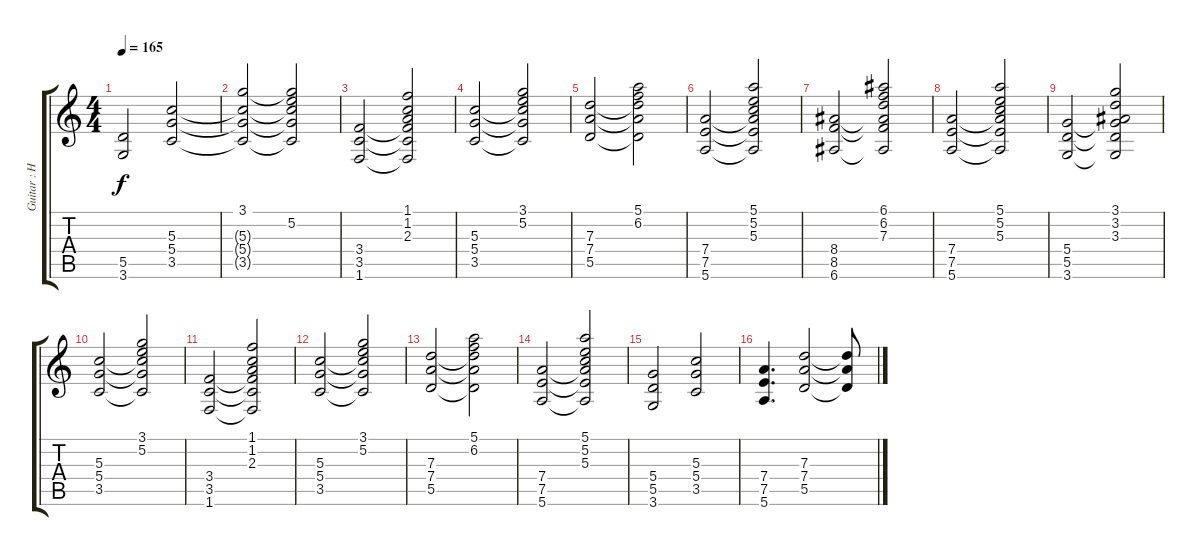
\track ("Guitar : Hirasawa Yui - San" "Guitar : H") {instrument distortionguitar}
\staff {score tabs}
\tuning (E4 B3 G3 D3 A2 E2) {hide}
\ts (4 4)
\tempo 165
\clef g2
\ks c
(5.5 3.6).2{dy f} (5.3 5.4 3.5).2 |
(3.1 5.3{t} 5.4{t} 3.5{t}).2 (3.1{t} 5.2 5.3{t} 5.4{t} 3.5{t}).2 |
(3.4 3.5 1.6).2 (1.1 1.2 2.3 3.4{t} 3.5{t} 1.6{t}).2 |
(5.3 5.4 3.5).2 (3.1 5.2 5.3{t} 5.4{t} 3.5{t}).2 |
(7.3 7.4 5.5).2 (5.1 6.2 7.3{t} 7.4{t} 5.5{t}).2 |
(7.4 7.5 5.6).2 (5.1 5.2 5.3 7.4{t} 7.5{t} 5.6{t}).2 |
(8.4 8.5 6.6).2 (6.1 6.2 7.3 8.4{t} 8.5{t} 6.6{t}).2 |
(7.4 7.5 5.6).2 (5.1 5.2 5.3 7.4{t} 7.5{t} 5.6{t}).2 |
(5.4 5.5 3.6).2 (3.1 3.2 3.3 5.4{t} 5.5{t} 3.6{t}).2 |
(5.3 5.4 3.5).2 (3.1 5.2 5.3{t} 5.4{t} 3.5{t}).2 |
(3.4 3.5 1.6).2 (1.1 1.2 2.3 3.4{t} 3.5{t} 1.6{t}).2 |
(5.3 5.4 3.5).2 (3.1 5.2 5.3{t} 5.4{t} 3.5{t}).2 |
(7.3 7.4 5.5).2 (5.1 6.2 7.3{t} 7.4{t} 5.5{t}).2 |
(7.4 7.5 5.6).2 (5.1 5.2 5.3 7.4{t} 7.5{t} 5.6{t}).2 |
(5.4 5.5 3.6).2 (5.3 5.4 3.5).2 |
(7.4 7.5 5.6).4{d} (7.3 7.4 5.5).2 (7.3{t} 7.4{t} 5.5{t}).8
